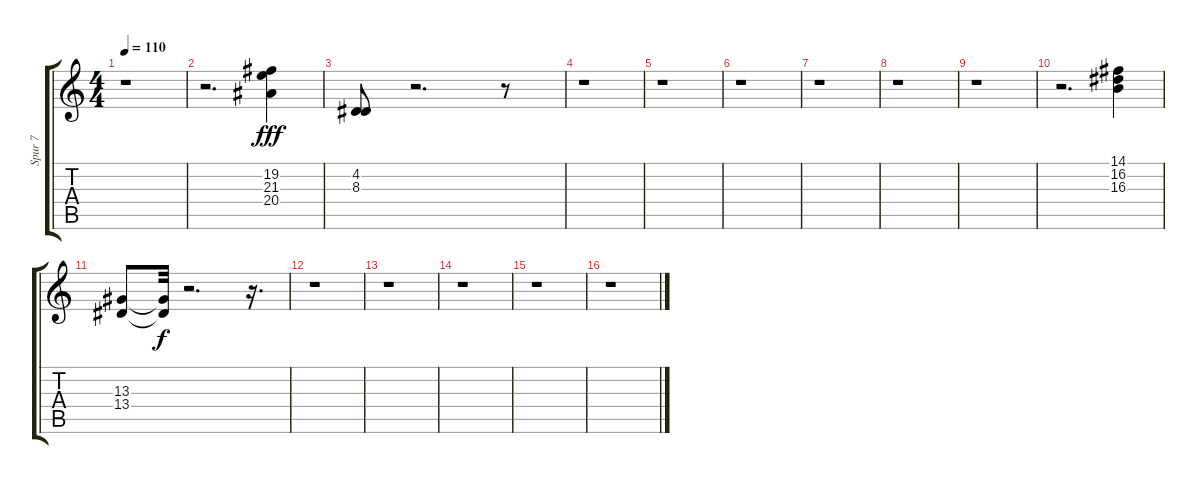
\track ("Spur 7" "Spur 7") {instrument brasssection}
\staff {score tabs}
\tuning (E4 B3 G3 D3 A2 E2) {hide}
\ts (4 4)
\tempo 110
\clef g2
\ks c
r.1{dy fff} |
r.2{d} (19.2 21.3 20.4).4 |
(4.2 8.3).8 r.2{d} r.8 |
r.1 |
r.1 |
r.1 |
r.1 |
r.1 |
r.1 |
r.2{d} (14.1 16.2 16.3).4 |
(13.3 13.4).8 (13.3{t} 13.4{t}).32{dy f} r.2{d} r.16{d} |
r.1 |
r.1 |
r.1 |
r.1 |
r.1
